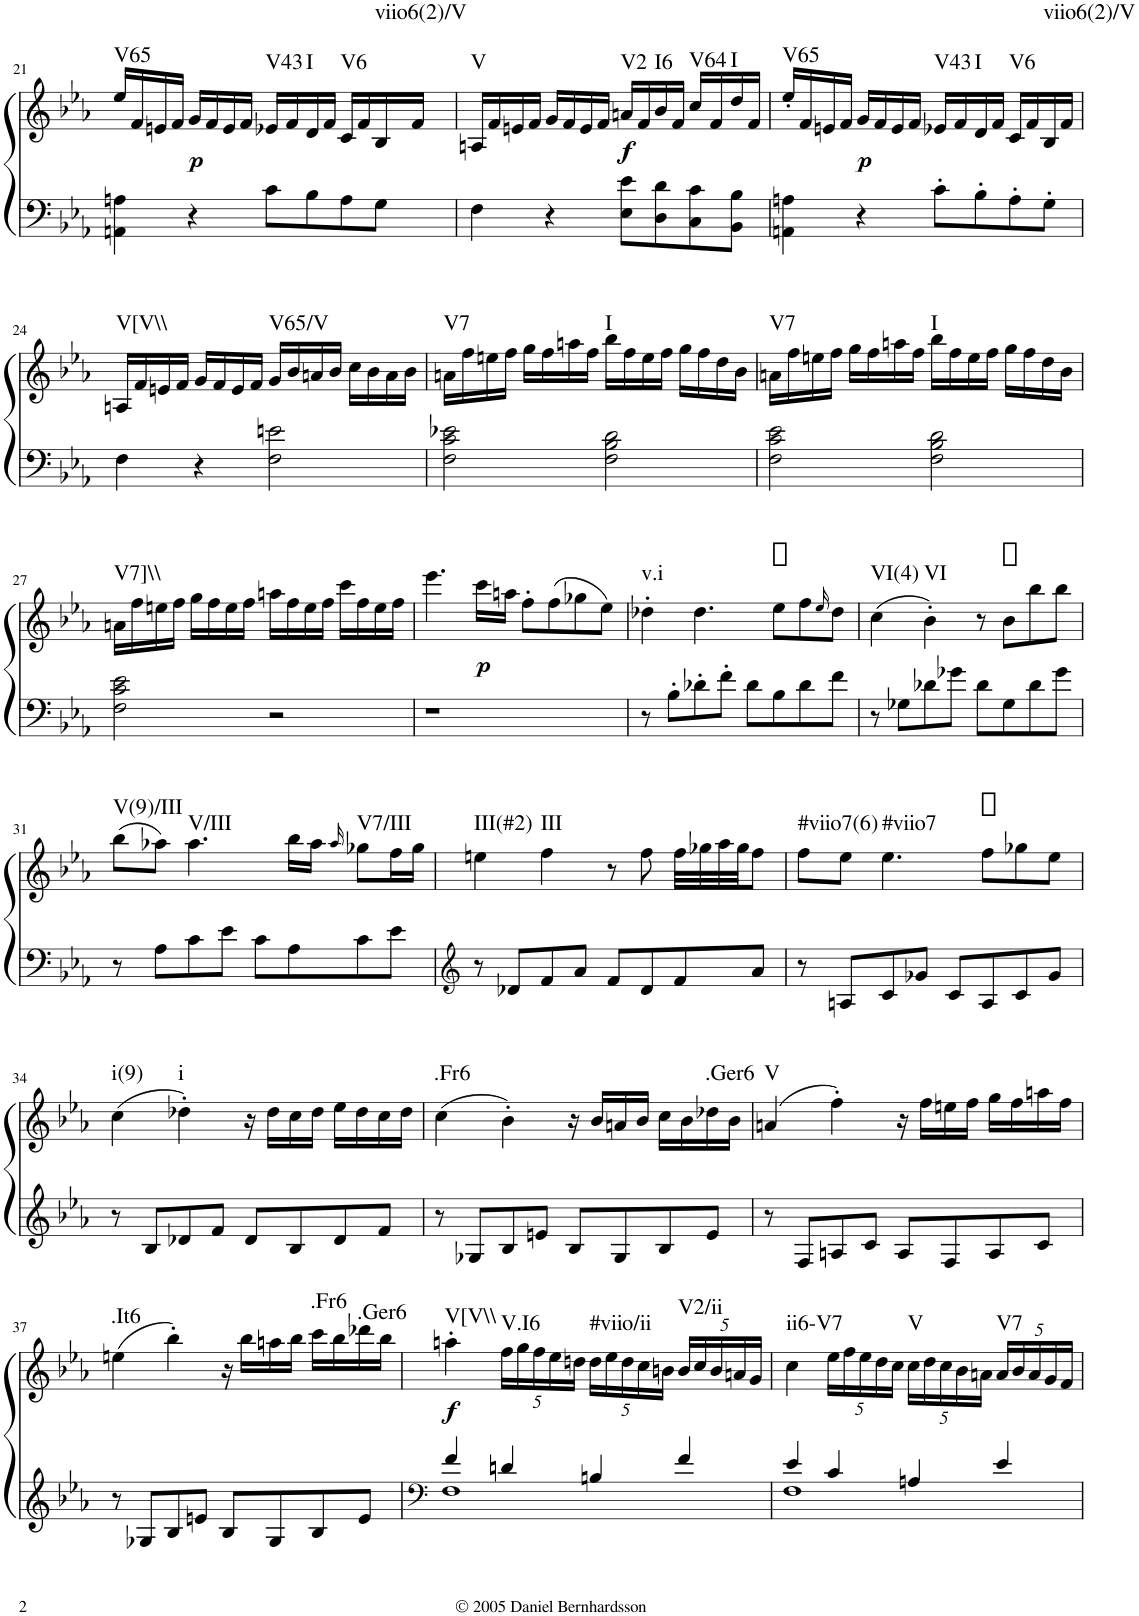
**kern	**kern	**dynam	**harte
*part1	*part1	*part1	*part1
*staff2	*staff1	*staff1/2	*
*I"Piano	*	*	*
*I'Pno.	*	*	*
!!LO:PB:g=z
*clefF4	*clefG2	*	*
*k[b-e-a-]	*k[b-e-a-]	*	*
*E-:	*E-:	*	*
*M4/4	*M4/4	*	*
*met(c)	*met(c)	*	*
=21	=21	=21	=21
!	!	!	!LO:H:kt=V65
4AAn\ 4An\	16ee-/LL	.	N
.	16f/	.	.
.	16en/	.	.
.	16f/JJ	.	.
!	!	!LO:DY:b	!
4r	16g/LL	p	.
.	16f/	.	.
.	16e/	.	.
.	16f/JJ	.	.
!	!	!	!LO:H:kt=V43
8c\L	16e-X/LL	.	N
.	16f/	.	.
!	!	!	!LO:H:kt=I
8B-\	16d/	.	N
.	16f/JJ	.	.
!	!	!	!LO:H:kt=V6
8A\	16c/LL	.	N
.	16f/	.	.
!	!	!	!LO:H:kt=viio6(2)/V
8G\J	16B-/	.	N
.	16f/JJ	.	.
=22	=22	=22	=22
!	!	!	!LO:H:kt=V
4F\	16An/LL	.	N
.	16f/	.	.
.	16en/	.	.
.	16f/JJ	.	.
4r	16g/LL	.	.
.	16f/	.	.
.	16e/	.	.
.	16f/JJ	.	.
!	!	!LO:DY:b	!LO:H:kt=V2
8E-\ 8e-\L	16an/LL	f	N
.	16f/	.	.
!	!	!	!LO:H:kt=I6
8D\ 8d\	16b-/	.	N
.	16f/JJ	.	.
!	!	!	!LO:H:kt=V64
8C\ 8c\	16cc/LL	.	N
.	16f/	.	.
!	!	!	!LO:H:kt=I
8BB-\ 8B-\J	16dd/	.	N
.	16f/JJ	.	.
=23	=23	=23	=23
!	!	!	!LO:H:kt=V65
4AAn\ 4An\	16ee-'/LL	.	N
.	16f/	.	.
.	16en/	.	.
.	16f/JJ	.	.
!	!	!LO:DY:b	!
4r	16g/LL	p	.
.	16f/	.	.
.	16e/	.	.
.	16f/JJ	.	.
!	!	!	!LO:H:kt=V43
8c'\L	16e-X/LL	.	N
.	16f/	.	.
!	!	!	!LO:H:kt=I
8B-'\	16d/	.	N
.	16f/JJ	.	.
!	!	!	!LO:H:kt=V6
8A'\	16c/LL	.	N
.	16f/	.	.
!	!	!	!LO:H:kt=viio6(2)/V
8G'\J	16B-/	.	N
.	16f/JJ	.	.
!!LO:LB:g=z
=24	=24	=24	=24
!	!	!	!LO:H:kt=V[V\\
4F\	16An/LL	.	N
.	16f/	.	.
.	16en/	.	.
.	16f/JJ	.	.
4r	16g/LL	.	.
.	16f/	.	.
.	16e/	.	.
.	16f/JJ	.	.
!	!	!	!LO:H:kt=V65/V
2F\ 2en\	16g/LL	.	N
.	16b-/	.	.
.	16an/	.	.
.	16b-/JJ	.	.
.	16cc\LL	.	.
.	16b-\	.	.
.	16a\	.	.
.	16b-\JJ	.	.
=25	=25	=25	=25
!	!	!	!LO:H:kt=V7
2F\ 2c\ 2e-X\	16an\LL	.	N
.	16ff\	.	.
.	16een\	.	.
.	16ff\JJ	.	.
.	16gg\LL	.	.
.	16ff\	.	.
.	16aan\	.	.
.	16ff\JJ	.	.
!	!	!	!LO:H:kt=I
2F\ 2B-\ 2d\	16bb-\LL	.	N
.	16ff\	.	.
.	16ee\	.	.
.	16ff\JJ	.	.
.	16gg\LL	.	.
.	16ff\	.	.
.	16dd\	.	.
.	16b-\JJ	.	.
=26	=26	=26	=26
!	!	!	!LO:H:kt=V7
2F\ 2c\ 2e-\	16an\LL	.	N
.	16ff\	.	.
.	16een\	.	.
.	16ff\JJ	.	.
.	16gg\LL	.	.
.	16ff\	.	.
.	16aan\	.	.
.	16ff\JJ	.	.
!	!	!	!LO:H:kt=I
2F\ 2B-\ 2d\	16bb-\LL	.	N
.	16ff\	.	.
.	16ee\	.	.
.	16ff\JJ	.	.
.	16gg\LL	.	.
.	16ff\	.	.
.	16dd\	.	.
.	16b-\JJ	.	.
!!LO:LB:g=z
=27	=27	=27	=27
!	!	!	!LO:H:kt=V7]\\
2F\ 2c\ 2e-\	16an\LL	.	N
.	16ff\	.	.
.	16een\	.	.
.	16ff\JJ	.	.
.	16gg\LL	.	.
.	16ff\	.	.
.	16ee\	.	.
.	16ff\JJ	.	.
2r	16aan\LL	.	.
.	16ff\	.	.
.	16ee\	.	.
.	16ff\JJ	.	.
.	16ccc\LL	.	.
.	16ff\	.	.
.	16ee\	.	.
.	16ff\JJ	.	.
=28	=28	=28	=28
1r	4.eee-\	.	.
!	!	!LO:DY:b	!
.	16ccc\LL	p	.
.	16aan\JJ	.	.
.	8ff'\L	.	.
.	(8ff\	.	.
.	8gg-X\	.	.
.	8ee-\J)	.	.
=29	=29	=29	=29
!	!	!	!LO:H:kt=v.i
8r	4dd-X'\	.	N
8B-'\L	.	.	.
8d-X'\	4.dd-\	.	.
8f'\J	.	.	.
8d-\L	.	.	.
8B-\	8ee-\L	.	.
8d-\	8ff\	.	.
.	16qee-/	.	.
8f\J	8dd-\J	.	.
=30	=30	=30	=30
!	!	!	!LO:H:kt=VI(4)
8r	(4cc\	.	N
8G-X\L	.	.	.
!	!	!	!LO:H:kt=VI
8d-X\	4b-'\)	.	N
8g-X\J	.	.	.
8d-\L	8r	.	.
8G-\	8b-\L	.	.
8d-\	8bb-\	.	.
8g-\J	8bb-\J	.	.
!!LO:LB:g=z
=31	=31	=31	=31
!	!	!	!LO:H:kt=V(9)/III
8r	(8bb-\L	.	N
8A-\L	8aa-X\J)	.	.
!	!	!	!LO:H:kt=V/III
8c\	4.aa-\	.	N
8e-\J	.	.	.
8c\L	.	.	.
8A-\	16bb-\LL	.	.
.	16aa-\JJ	.	.
.	16qaa-/	.	.
!	!	!	!LO:H:kt=V7/III
8c\	8gg-X\L	.	N
8e-\J	16ff\L	.	.
.	16gg-\JJ	.	.
=32	=32	=32	=32
*clefG2	*	*	*
!	!	!	!LO:H:kt=III(#2)
8r	4een\	.	N
8d-X/L	.	.	.
!	!	!	!LO:H:kt=III
8f/	4ff\	.	N
8a-/J	.	.	.
8f/L	8r	.	.
8d-/	8ff\	.	.
8f/	32ff\LLL	.	.
.	32gg-X\	.	.
.	32aa-\	.	.
.	32gg-\JJ	.	.
8a-/J	8ff\J	.	.
=33	=33	=33	=33
!	!	!	!LO:H:kt=#viio7(6)
8r	8ff\L	.	N
8An/L	8ee-\J	.	.
!	!	!	!LO:H:kt=#viio7
8c/	4.ee-\	.	N
8g-X/J	.	.	.
8c/L	.	.	.
8A/	8ff\L	.	.
8c/	8gg-X\	.	.
8g-/J	8ee-\J	.	.
!!LO:LB:g=z
=34	=34	=34	=34
!	!	!	!LO:H:kt=i(9)
8r	(4cc\	.	N
8B-/L	.	.	.
!	!	!	!LO:H:kt=i
8d-X/	4dd-X'\)	.	N
8f/J	.	.	.
8d-/L	16r	.	.
.	16dd-\LL	.	.
8B-/	16cc\	.	.
.	16dd-\JJ	.	.
8d-/	16ee-\LL	.	.
.	16dd-\	.	.
8f/J	16cc\	.	.
.	16dd-\JJ	.	.
=35	=35	=35	=35
!	!	!	!LO:H:kt=.Fr6
8r	(4cc\	.	N
8G-X/L	.	.	.
8B-/	4b-'\)	.	.
8en/J	.	.	.
8B-/L	16r	.	.
.	16b-/LL	.	.
8G-/	16an/	.	.
.	16b-/JJ	.	.
8B-/	16cc\LL	.	.
.	16b-\	.	.
!	!	!	!LO:H:kt=.Ger6
8e/J	16dd-X\	.	N
.	16b-\JJ	.	.
=36	=36	=36	=36
!	!	!	!LO:H:kt=V
8r	(4an/	.	N
8F/L	.	.	.
8An/	4ff'\)	.	.
8c/J	.	.	.
8A/L	16r	.	.
.	16ff\LL	.	.
8F/	16een\	.	.
.	16ff\JJ	.	.
8A/	16gg\LL	.	.
.	16ff\	.	.
8c/J	16aan\	.	.
.	16ff\JJ	.	.
!!LO:LB:g=z
=37	=37	=37	=37
!	!	!	!LO:H:kt=.It6
8r	(4een\	.	N
8G-X/L	.	.	.
8B-/	4bb-'\)	.	.
8en/J	.	.	.
8B-/L	16r	.	.
.	16bb-\LL	.	.
8G-/	16aan\	.	.
.	16bb-\JJ	.	.
!	!	!	!LO:H:kt=.Fr6
8B-/	16ccc\LL	.	N
.	16bb-\	.	.
!	!	!	!LO:H:kt=.Ger6
8e/J	16ddd-X\	.	N
.	16bb-\JJ	.	.
=38	=38	=38	=38
*clefF4	*	*	*
*^	*	*	*
!	!	!	!LO:DY:b	!LO:H:kt=V[V\\
4f/	1F	4aan'\	f	N
*	*	*Xbrackettup	*	*
!	!	!	!	!LO:H:kt=V.I6
4dn/	.	20ff\LL	.	N
.	.	20gg\	.	.
.	.	20ff\	.	.
.	.	20ee-\	.	.
.	.	20ddn\JJ	.	.
!	!	!	!	!LO:H:kt=#viio/ii
4Bn/	.	20dd\LL	.	N
.	.	20ee-\	.	.
.	.	20dd\	.	.
.	.	20cc\	.	.
.	.	20bn\JJ	.	.
!	!	!	!	!LO:H:kt=V2/ii
4f/	.	20b/LL	.	N
.	.	20cc/	.	.
.	.	20b/	.	.
.	.	20an/	.	.
.	.	20g/JJ	.	.
=39	=39	=39	=39	=39
!	!	!	!	!LO:H:kt=ii6-V7
4e-/	1F	4cc\	.	N
4c/	.	20ee-\LL	.	.
.	.	20ff\	.	.
.	.	20ee-\	.	.
.	.	20dd\	.	.
.	.	20cc\JJ	.	.
!	!	!	!	!LO:H:kt=V
4An/	.	20cc\LL	.	N
.	.	20dd\	.	.
.	.	20cc\	.	.
.	.	20b-\	.	.
.	.	20an\JJ	.	.
!	!	!	!	!LO:H:kt=V7
4e-/	.	20a/LL	.	N
.	.	20b-/	.	.
.	.	20a/	.	.
.	.	20g/	.	.
.	.	20f/JJ	.	.
*v	*v	*	*	*
=	=	=	=
*-	*-	*-	*-
